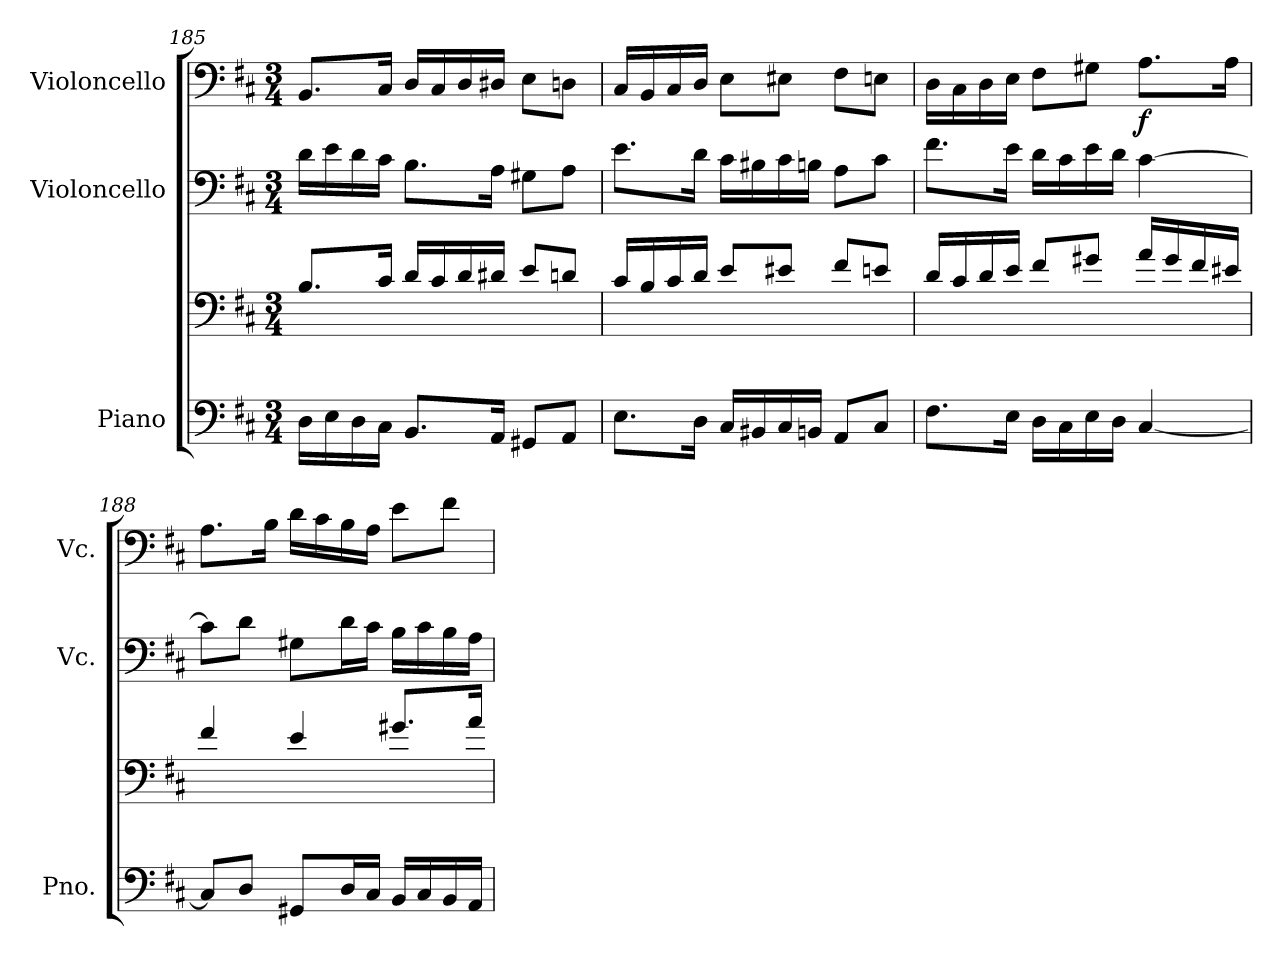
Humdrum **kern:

**kern	**kern	**kern	**kern	**dynam
*part3	*part3	*part2	*part1	*part1
*staff4	*staff3	*staff2	*staff1	*staff1
*I"Piano	*	*I"Violoncello	*I"Violoncello	*
*I'Pno.	*	*I'Vc.	*I'Vc.	*
!!LO:LB:g=z
*clefF4	*clefF4	*clefF4	*clefF4	*
*k[f#c#]	*k[f#c#]	*k[f#c#]	*k[f#c#]	*
*M3/4	*M3/4	*M3/4	*M3/4	*
=185	=185	=185	=185	=185
16D\LL	8.B/L	16d\LL	8.BB/L	.
16E\	.	16e\	.	.
16D\	.	16d\	.	.
16C#\JJ	16c#/Jk	16c#\JJ	16C#/Jk	.
8.BB/L	16d/LL	8.B\L	16D/LL	.
.	16c#/	.	16C#/	.
.	16d/	.	16D/	.
16AA/Jk	16d#X/JJ	16A\Jk	16D#X/JJ	.
8GG#X/L	8e/L	8G#X\L	8E\L	.
8AA/J	8dn/J	8A\J	8Dn\J	.
=186	=186	=186	=186	=186
8.E\L	16c#/LL	8.e\L	16C#/LL	.
.	16B/	.	16BB/	.
.	16c#/	.	16C#/	.
16D\Jk	16d/JJ	16d\Jk	16D/JJ	.
16C#/LL	8e/L	16c#\LL	8E\L	.
16BB#X/	.	16B#X\	.	.
16C#/	8e#X/J	16c#\	8E#X\J	.
16BBn/JJ	.	16Bn\JJ	.	.
8AA/L	8f#/L	8A\L	8F#\L	.
8C#/J	8en/J	8c#\J	8En\J	.
=187	=187	=187	=187	=187
8.F#\L	16d/LL	8.f#\L	16D\LL	.
.	16c#/	.	16C#\	.
.	16d/	.	16D\	.
16E\Jk	16e/JJ	16e\Jk	16E\JJ	.
16D\LL	8f#/L	16d\LL	8F#\L	.
16C#\	.	16c#\	.	.
16E\	8g#X/J	16e\	8G#X\J	.
16D\JJ	.	16d\JJ	.	.
!	!	!	!	!LO:DY:b
[4C#/	16a/LL	[4c#\	8.A\L	f
.	16g#/	.	.	.
.	16f#/	.	.	.
.	16e#X/JJ	.	16A\Jk	.
!!LO:LB:g=z
=188	=188	=188	=188	=188
8C#/L]	4f#/	8c#\L]	8.A\L	.
8D/J	.	8d\J	.	.
.	.	.	16B\Jk	.
8GG#X/L	4e/	8G#X\L	16d\LL	.
.	.	.	16c#\	.
16D/L	.	16d\L	16B\	.
16C#/JJ	.	16c#\JJ	16A\JJ	.
16BB/LL	8.g#X/L	16B\LL	8e\L	.
16C#/	.	16c#\	.	.
16BB/	.	16B\	8f#\J	.
16AA/JJ	16a/Jk	16A\JJ	.	.
=	=	=	=	=
*-	*-	*-	*-	*-
